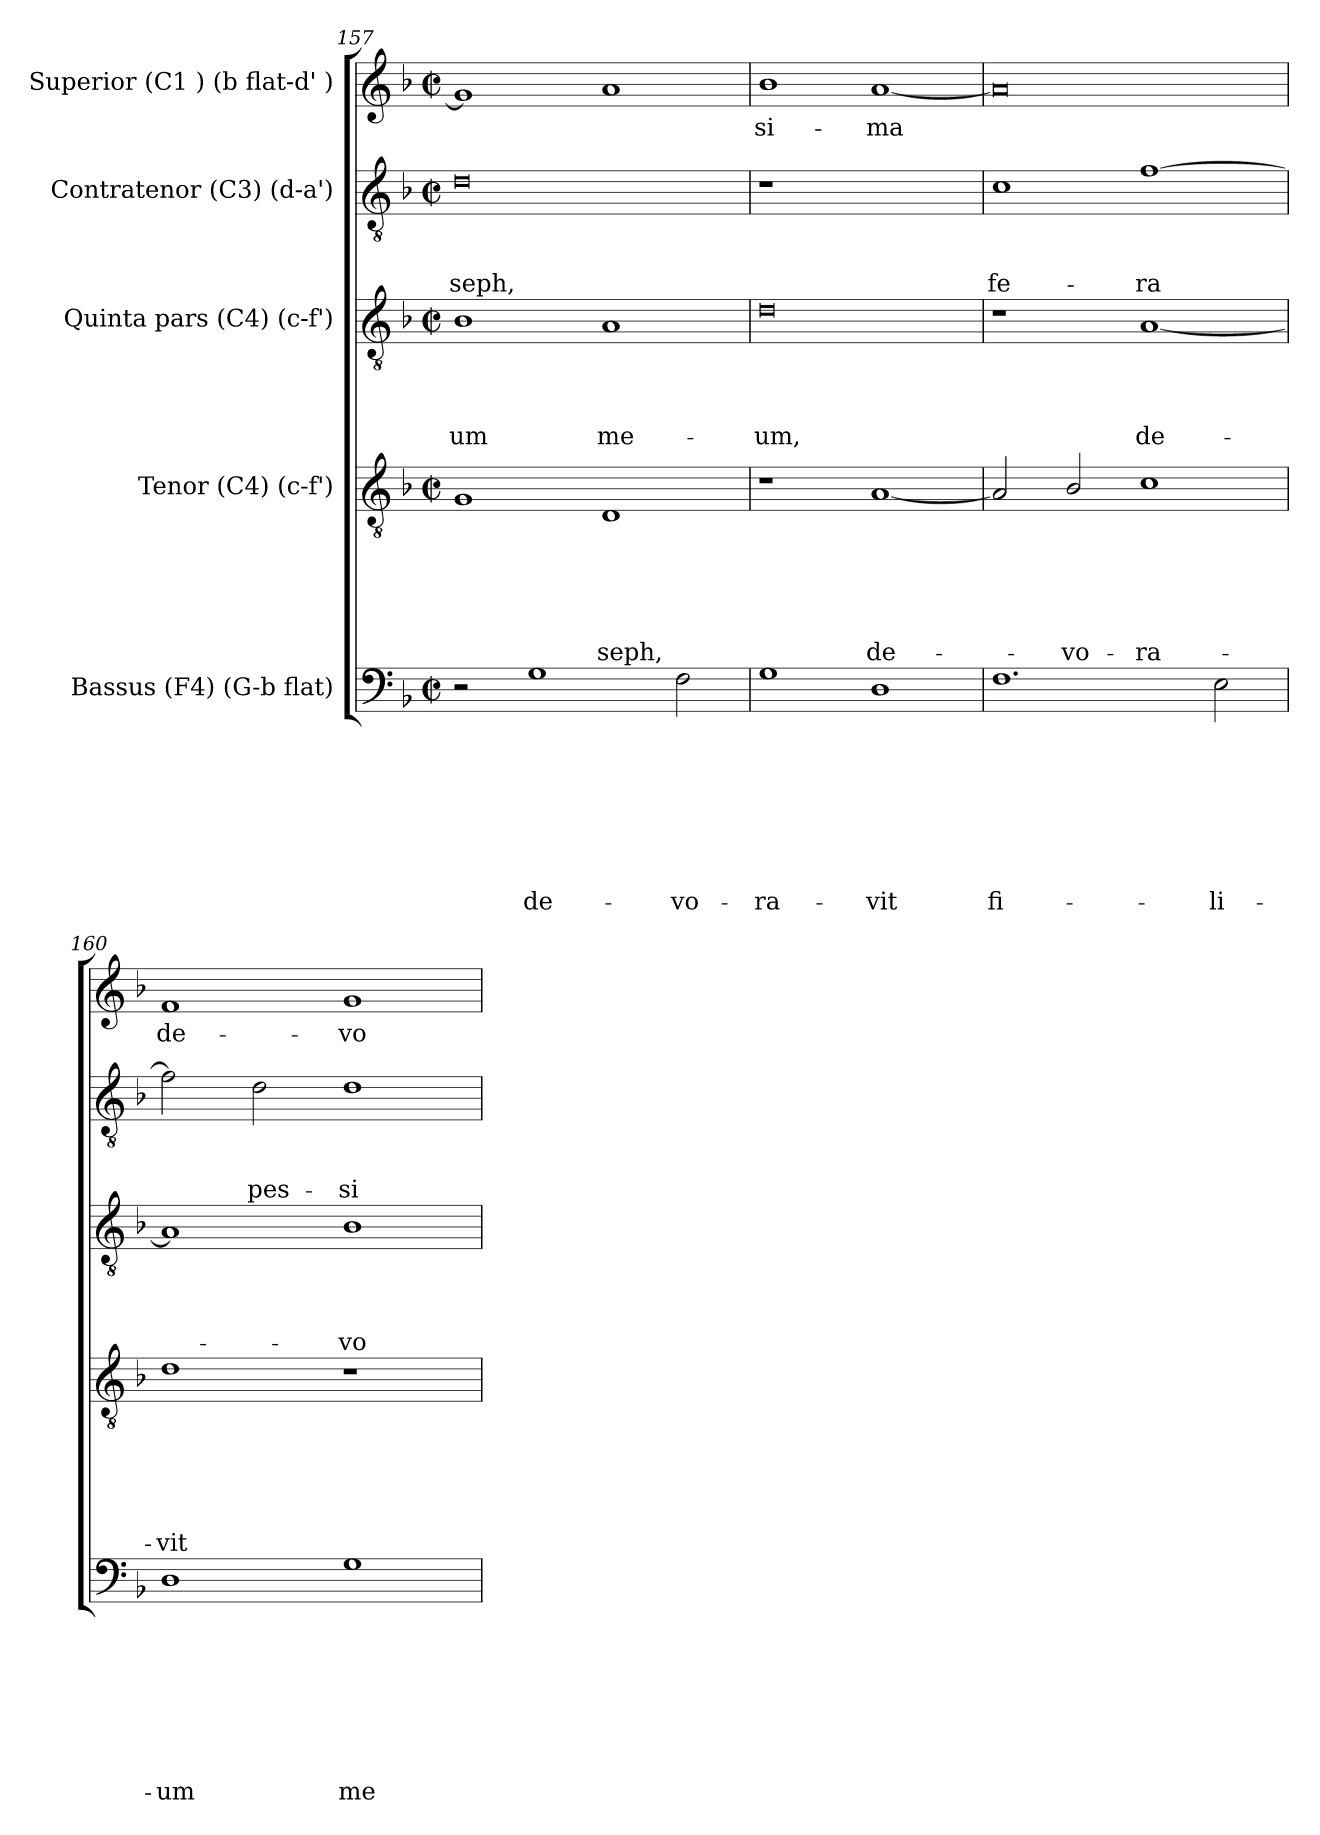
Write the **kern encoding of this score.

**kern	**text	**text	**text	**text	**text	**text	**text	**text	**kern	**text	**text	**text	**text	**text	**text	**kern	**text	**text	**text	**text	**kern	**text	**text	**text	**kern	**text
*part5	*part5	*part5	*part5	*part5	*part5	*part5	*part5	*part5	*part4	*part4	*part4	*part4	*part4	*part4	*part4	*part3	*part3	*part3	*part3	*part3	*part2	*part2	*part2	*part2	*part1	*part1
*staff5	*staff5	*staff5	*staff5	*staff5	*staff5	*staff5	*staff5	*staff5	*staff4	*staff4	*staff4	*staff4	*staff4	*staff4	*staff4	*staff3	*staff3	*staff3	*staff3	*staff3	*staff2	*staff2	*staff2	*staff2	*staff1	*staff1
*I"Bassus (F4) (G-b flat)	*	*	*	*	*	*	*	*	*I"Tenor (C4) (c-f')	*	*	*	*	*	*	*I"Quinta pars (C4) (c-f')	*	*	*	*	*I"Contratenor (C3) (d-a')	*	*	*	*I"Superior (C1 ) (b flat-d' )	*
*clefF4	*	*	*	*	*	*	*	*	*clefGv2	*	*	*	*	*	*	*clefGv2	*	*	*	*	*clefGv2	*	*	*	*clefG2	*
*k[b-]	*	*	*	*	*	*	*	*	*k[b-]	*	*	*	*	*	*	*k[b-]	*	*	*	*	*k[b-]	*	*	*	*k[b-]	*
*F:	*	*	*	*	*	*	*	*	*F:	*	*	*	*	*	*	*F:	*	*	*	*	*F:	*	*	*	*F:	*
*M2/2	*	*	*	*	*	*	*	*	*M2/2	*	*	*	*	*	*	*M2/2	*	*	*	*	*M2/2	*	*	*	*M2/2	*
*met(c|)	*	*	*	*	*	*	*	*	*met(c|)	*	*	*	*	*	*	*met(c|)	*	*	*	*	*met(c|)	*	*	*	*met(c|)	*
=157	=157	=157	=157	=157	=157	=157	=157	=157	=157	=157	=157	=157	=157	=157	=157	=157	=157	=157	=157	=157	=157	=157	=157	=157	=157	=157
!	!	!	!	!	!	!	!	!	!	!	!	!	!	!	!	!	!	!	!	!LO:LY:b	!	!	!	!LO:LY:b	!	!
2r	.	.	.	.	.	.	.	.	1G	.	.	.	.	.	.	1B-	.	.	.	-um	0d	.	.	-seph,	1g]	.
!	!	!	!	!	!	!	!	!LO:LY:b	!	!	!	!	!	!	!	!	!	!	!	!	!	!	!	!	!	!
1G	.	.	.	.	.	.	.	de-	.	.	.	.	.	.	.	.	.	.	.	.	.	.	.	.	.	.
!	!	!	!	!	!	!	!	!	!	!	!	!	!	!	!LO:LY:b	!	!	!	!	!LO:LY:b	!	!	!	!	!	!
.	.	.	.	.	.	.	.	.	1D	.	.	.	.	.	-seph,	1A	.	.	.	me-	.	.	.	.	1a	.
!	!	!	!	!	!	!	!	!LO:LY:b	!	!	!	!	!	!	!	!	!	!	!	!	!	!	!	!	!	!
2F\	.	.	.	.	.	.	.	-vo-	.	.	.	.	.	.	.	.	.	.	.	.	.	.	.	.	.	.
!!LO:LB:g=z
=158	=158	=158	=158	=158	=158	=158	=158	=158	=158	=158	=158	=158	=158	=158	=158	=158	=158	=158	=158	=158	=158	=158	=158	=158	=158	=158
!	!	!	!	!	!	!	!	!LO:LY:b	!	!	!	!	!	!	!	!	!	!	!	!LO:LY:b	!LO:N:vis=1	!	!	!	!	!LO:LY:b
1G	.	.	.	.	.	.	.	-ra-	1r	.	.	.	.	.	.	0d	.	.	.	-um,	1r	.	.	.	1b-	-si-
!	!	!	!	!	!	!	!	!LO:LY:b	!	!	!	!	!	!	!LO:LY:b	!	!	!	!	!	!	!	!	!	!	!LO:LY:b
1D	.	.	.	.	.	.	.	-vit	[<1A	.	.	.	.	.	de-	.	.	.	.	.	1ryy	.	.	.	[<1a	-ma
=159	=159	=159	=159	=159	=159	=159	=159	=159	=159	=159	=159	=159	=159	=159	=159	=159	=159	=159	=159	=159	=159	=159	=159	=159	=159	=159
!	!	!	!	!	!	!	!	!LO:LY:b	!	!	!	!	!	!	!	!	!	!	!	!	!	!	!	!LO:LY:b	!	!
1.F	.	.	.	.	.	.	.	fi-	2A/]	.	.	.	.	.	.	1r	.	.	.	.	1c	.	.	fe-	0a]	.
!	!	!	!	!	!	!	!	!	!	!	!	!	!	!	!LO:LY:b	!	!	!	!	!	!	!	!	!	!	!
.	.	.	.	.	.	.	.	.	2B-/	.	.	.	.	.	-vo-	.	.	.	.	.	.	.	.	.	.	.
!	!	!	!	!	!	!	!	!	!	!	!	!	!	!	!LO:LY:b	!	!	!	!	!LO:LY:b	!	!	!	!LO:LY:b	!	!
.	.	.	.	.	.	.	.	.	1c	.	.	.	.	.	-ra-	[<1A	.	.	.	de-	[>1f	.	.	-ra	.	.
!	!	!	!	!	!	!	!	!LO:LY:b	!	!	!	!	!	!	!	!	!	!	!	!	!	!	!	!	!	!
2E\	.	.	.	.	.	.	.	-li-	.	.	.	.	.	.	.	.	.	.	.	.	.	.	.	.	.	.
=160	=160	=160	=160	=160	=160	=160	=160	=160	=160	=160	=160	=160	=160	=160	=160	=160	=160	=160	=160	=160	=160	=160	=160	=160	=160	=160
!	!	!	!	!	!	!	!	!LO:LY:b	!	!	!	!	!	!	!LO:LY:b	!	!	!	!	!	!	!	!	!	!	!LO:LY:b
1D	.	.	.	.	.	.	.	-um	1d	.	.	.	.	.	-vit	1A]	.	.	.	.	2f\]	.	.	.	1f	de-
!	!	!	!	!	!	!	!	!	!	!	!	!	!	!	!	!	!	!	!	!	!	!	!	!LO:LY:b	!	!
.	.	.	.	.	.	.	.	.	.	.	.	.	.	.	.	.	.	.	.	.	2d\	.	.	pes-	.	.
!	!	!	!	!	!	!	!	!LO:LY:b	!	!	!	!	!	!	!	!	!	!	!	!LO:LY:b	!	!	!	!LO:LY:b	!	!LO:LY:b
1G	.	.	.	.	.	.	.	me-	1r	.	.	.	.	.	.	1B-	.	.	.	-vo-	1d	.	.	-si-	1g	-vo-
=	=	=	=	=	=	=	=	=	=	=	=	=	=	=	=	=	=	=	=	=	=	=	=	=	=	=
*-	*-	*-	*-	*-	*-	*-	*-	*-	*-	*-	*-	*-	*-	*-	*-	*-	*-	*-	*-	*-	*-	*-	*-	*-	*-	*-
